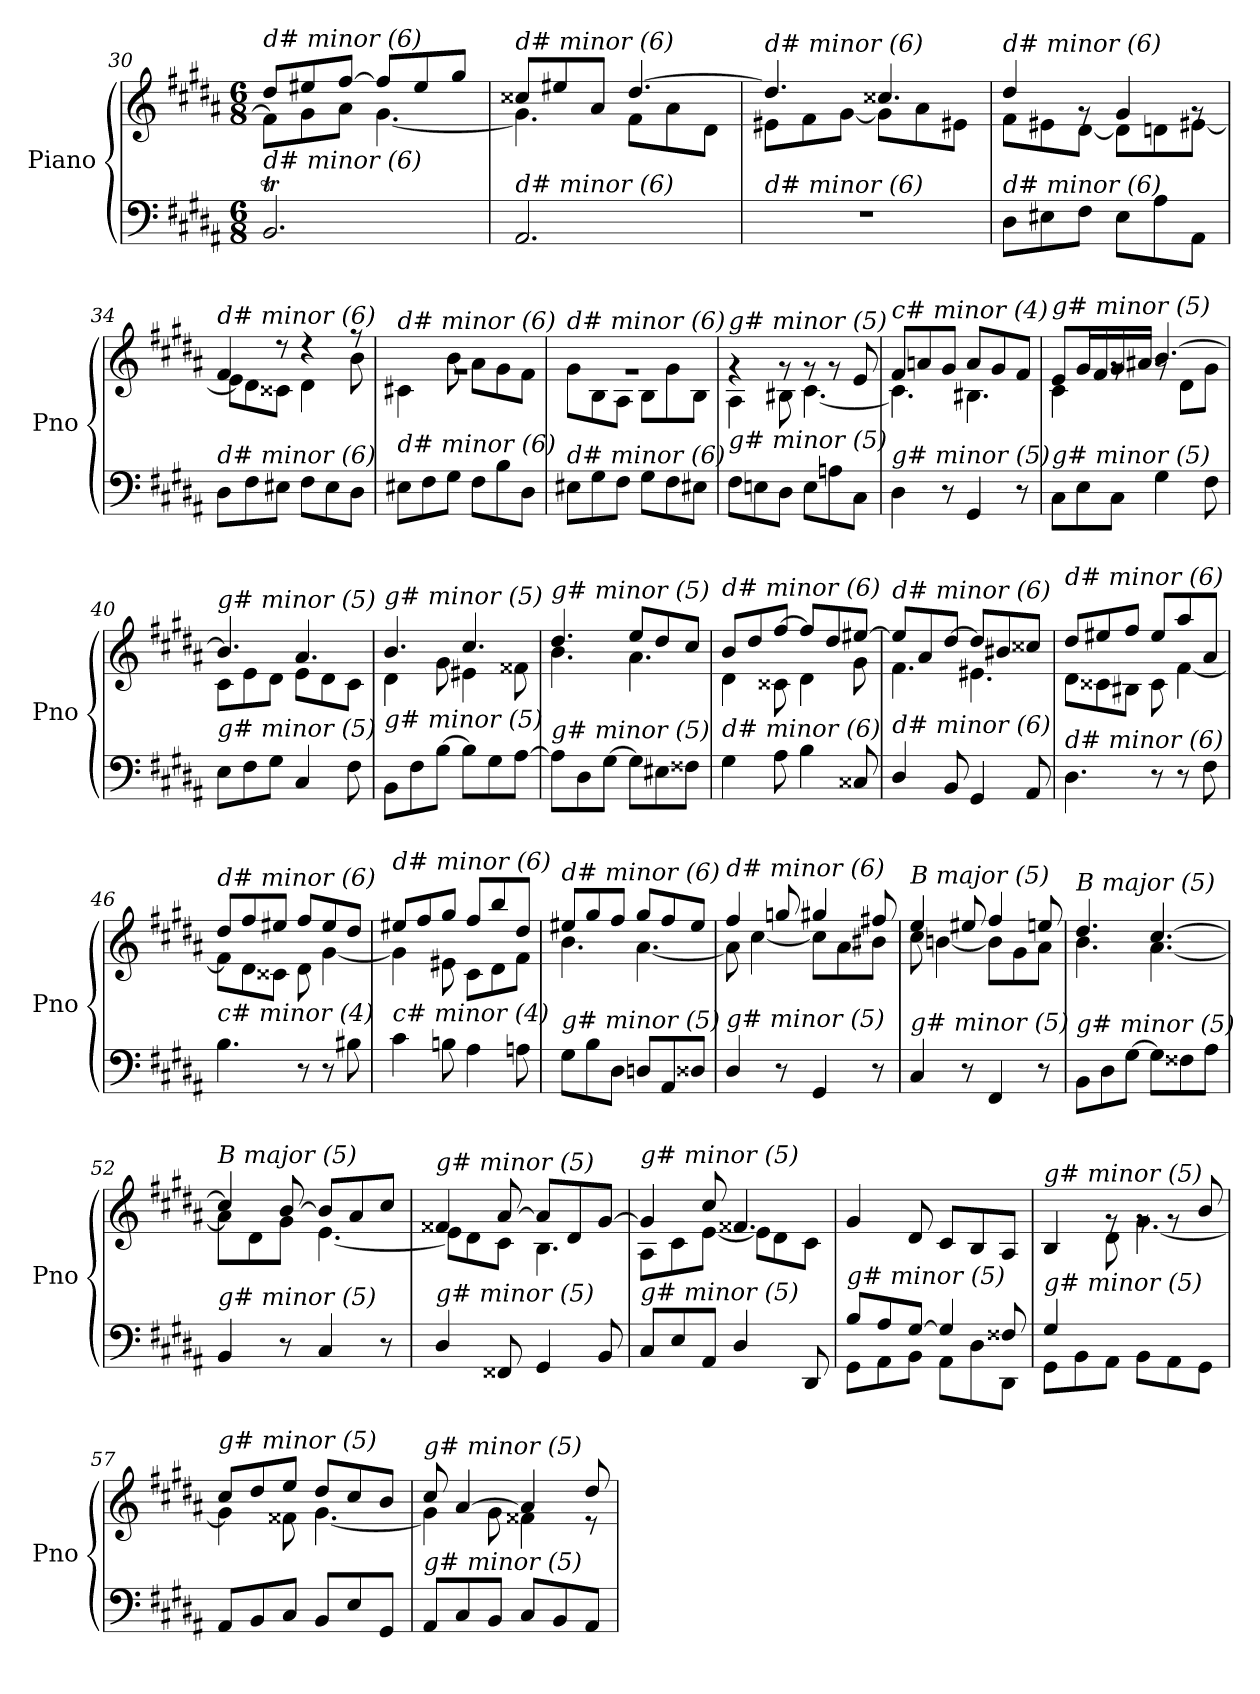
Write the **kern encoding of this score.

**kern	**kern
*part1	*part1
*staff2	*staff1
*I"Piano	*
*I'Pno	*
*clefF4	*clefG2
*k[f#c#g#d#a#]	*k[f#c#g#d#a#]
*M6/8	*M6/8
=30	=30
*	*^
!	!LO:TX:i:t=d# minor (6)	!
!LO:TX:i:t=d# minor (6)	!	!
2.BBT/	8dd#/L	8f#\L]
.	8ee#X/	8g#\
.	[8ff#/J	8a#\J
.	8ff#/L]	[4.g#\
.	8ee#/	.
.	8gg#/J	.
=31	=31	=31
!	!LO:TX:i:t=d# minor (6)	!
!LO:TX:i:t=d# minor (6)	!	!
2.AA#/	8cc##X/L	4.g#\]
.	8ee#X/	.
.	8a#/J	.
.	[4.dd#/	8f#\L
.	.	8a#\
.	.	8d#\J
=32	=32	=32
!	!LO:TX:i:t=d# minor (6)	!
!LO:TX:i:t=d# minor (6)	!	!
2.r	4.dd#/]	8e#X\L
.	.	8f#\
.	.	[8g#\J
.	4.cc##X/	8g#\L]
.	.	8a#\
.	.	8e#X\J
=33	=33	=33
!	!LO:TX:i:t=d# minor (6)	!
!LO:TX:i:t=d# minor (6)	!	!
8D#\L	4dd#/	8f#\L
8E#X\	.	8e#X\
8F#\J	8rg	[8d#\J
8E#\L	4g#/	8d#\L]
8A#\	.	8dni\
8AA#\J	8rg	[8e#X\J
!!LO:LB:g=z	!!
=34	=34	=34
!	!LO:TX:i:t=d# minor (6)	!
!LO:TX:i:t=d# minor (6)	!	!
8D#\L	4f#/	8e#\L]
8F#\	.	8d#\
8E#X\J	8r	8c##Xj\J
8F#\L	4r	4d#\
8E#\	.	.
8D#\J	8r	8b\
=35	=35	=35
!	!LO:TX:i:t=d# minor (6)	!
!LO:TX:i:t=d# minor (6)	!	!
8E#X\L	2.rg	4c#X\
8F#\	.	.
8G#\J	.	8b\
8F#\L	.	8a#\L
8B\	.	8g#\
8D#\J	.	8f#\J
=36	=36	=36
!	!LO:TX:i:t=d# minor (6)	!
!LO:TX:i:t=d# minor (6)	!	!
8E#X\L	2.rg	8g#\L
8G#\	.	8B\
8F#\J	.	8A#\J
8G#\L	.	8B\L
8F#\	.	8g#\
8E#X\J	.	8B\J
=37	=37	=37
!	!LO:TX:i:t=g# minor (5)	!
!LO:TX:i:t=g# minor (5)	!	!
8F#\L	4rg	4A#\
8En\	.	.
8D#\J	8rg	8B#Xj\
8E\L	8rg	[4.c#\
8An\	8rg	.
8C#\J	8e/	.
=38	=38	=38
!	!LO:TX:i:t=c# minor (4)	!
!LO:TX:i:t=g# minor (5)	!	!
4D#\	8f#/L	4.c#\]
.	8an/	.
8r	8g#/J	.
4GG#/	8a/L	4.B#X\
.	8g#/	.
8r	8f#/J	.
=39	=39	=39
!	!LO:TX:i:t=g# minor (5)	!
!LO:TX:i:t=g# minor (5)	!	!
8C#\L	8e/L	4c#\
8E\	16g#/L	.
.	16f#/	.
8C#\J	16g#/	8rg
.	16a#X/JJ	.
4G#\	[4.b/	8rg
.	.	8d#\L
8F#\	.	8g#\J
!!LO:LB:g=z	!!
=40	=40	=40
!	!LO:TX:i:t=g# minor (5)	!
!LO:TX:i:t=g# minor (5)	!	!
8E\L	4.b/]	8c#\L
8F#\	.	8e\
8G#\J	.	8d#\J
4C#/	4.a#/	8e\L
.	.	8d#\
8F#\	.	8c#\J
=41	=41	=41
!	!LO:TX:i:t=g# minor (5)	!
!LO:TX:i:t=g# minor (5)	!	!
8BB\L	4.b/	4d#\
8F#\	.	.
[8B\J	.	8g#\
8B\L]	4.cc#/	4e#X\
8G#\	.	.
[8A#\J	.	8f##X\
=42	=42	=42
!	!LO:TX:i:t=g# minor (5)	!
!LO:TX:i:t=g# minor (5)	!	!
8A#\L]	4.dd#/	4.b\
8D#\	.	.
[8G#\J	.	.
8G#\L]	8ee/L	4.a#\
8E#X\	8dd#/	.
8F##X\J	8cc#/J	.
=43	=43	=43
!	!LO:TX:i:t=d# minor (6)	!
!LO:TX:i:t=d# minor (6)	!	!
4G#\	8b/L	4d#\
.	8dd#/	.
8A#\	[8ff#/J	8c##X\
4B\	8ff#/L]	4d#\
.	8dd#/	.
8C##X/	[8ee#X/J	8g#\
=44	=44	=44
!	!LO:TX:i:t=d# minor (6)	!
!LO:TX:i:t=d# minor (6)	!	!
4D#/	8ee#/L]	4.f#\
.	8a#/	.
8BB/	[8dd#/J	.
4GG#/	8dd#/L]	4.e#X\
.	8b#X/	.
8AA#/	8cc##X/J	.
!!LO:LB:g=z	!!
=45	=45	=45
!	!LO:TX:i:t=d# minor (6)	!
!LO:TX:i:t=d# minor (6)	!	!
4.D#\	8dd#/L	8d#\L
.	8ee#X/	8c##X\
.	8ff#/J	8B#X\J
8r	8ee#/L	8c##\
8r	8aa#/	[4f#\
8F#\	8a#/J	.
=46	=46	=46
!	!LO:TX:i:t=d# minor (6)	!
!LO:TX:i:t=c# minor (4)	!	!
4.B\	8dd#/L	8f#\L]
.	8ff#/	8d#\
.	8ee#X/J	8c##X\J
8r	8ff#/L	8d#\
8r	8ee#/	[4g#\
8B#X\	8dd#/J	.
=47	=47	=47
!	!LO:TX:i:t=d# minor (6)	!
!LO:TX:i:t=c# minor (4)	!	!
4c#\	8ee#X/L	4g#\]
.	8ff#/	.
8Bn\	8gg#/J	8e#X\
4A#\	8ff#/L	8c#\L
.	8bb/	8d#\
8An\	8dd#/J	8f#\J
=48	=48	=48
!	!LO:TX:i:t=d# minor (6)	!
!LO:TX:i:t=g# minor (5)	!	!
8G#\L	8ee#X/L	4.b\
8B\	8gg#/	.
8D#\J	8ff#/J	.
8Dni/L	8gg#/L	[4.a#\
8AA#/	8ff#/	.
8D##i/J	8ee#/J	.
=49	=49	=49
!	!LO:TX:i:t=d# minor (6)	!
!LO:TX:i:t=g# minor (5)	!	!
4D#/	4ff#/	8a#\]
.	.	[4cc#\
8r	8ggni/	.
4GG#/	4gg#/	8cc#\L]
.	.	8a#\
8r	8ff#X/	8b#X\J
!!LO:LB:g=z	!!
=50	=50	=50
!	!LO:TX:i:t=B major (5)	!
!LO:TX:i:t=g# minor (5)	!	!
4C#/	4ee/	8cc#\
.	.	[4bn\
8r	8ee#X/	.
4FF#/	4ff#/	8b\L]
.	.	8g#\
8r	8een/	8a#\J
=51	=51	=51
!	!LO:TX:i:t=B major (5)	!
!LO:TX:i:t=g# minor (5)	!	!
8BB\L	4.dd#/	4.b\
8D#\	.	.
[8G#\J	.	.
8G#\L]	[4.cc#/	[4.a#\
8F##X\	.	.
8A#\J	.	.
=52	=52	=52
!	!LO:TX:i:t=B major (5)	!
!LO:TX:i:t=g# minor (5)	!	!
4BB/	4cc#/]	8a#\L]
.	.	8d#\
8r	[8b/	8g#\J
4C#/	8b/L]	[4.e\
.	8a#/	.
8r	8cc#/J	.
=53	=53	=53
!	!LO:TX:i:t=g# minor (5)	!
!LO:TX:i:t=g# minor (5)	!	!
4D#/	4f##X/	8e\L]
.	.	8d#\
8FF##X/	[8a#/	8c#\J
4GG#/	8a#/L]	4.B\
.	8d#/	.
8BB/	[8g#/J	.
=54	=54	=54
!	!LO:TX:i:t=g# minor (5)	!
!LO:TX:i:t=g# minor (5)	!	!
8C#/L	4g#/]	8A#\L
8E/	.	8c#\
8AA#/J	8cc#/	[8e\J
4D#/	4.f##X/	8e\L]
.	.	8d#\
8DD#/	.	8c#\J
!!LO:LB:g=z
=55	=55	=55
*^	*	*
!	!	!LO:TX:i:t=g# minor (5)	!
!LO:TX:i:t=g# minor (5)	!	!	!
*	*	*v	*v
8B/L	8GG#\L	4g#/
8A#/	8AA#\	.
[8G#/J	8BB\J	8d#/
4G#/]	8AA#\L	8c#/L
.	8D#\	8B/
8F##X/	8DD#\J	8A#/J
=56	=56	=56
*	*	*^
!	!	!LO:TX:i:t=g# minor (5)	!
!LO:TX:i:t=g# minor (5)	!	!	!
4G#/	8GG#\L	4B/	4ryy
.	8BB\	.	.
2ryy	8AA#\J	8rg	8d#\
.	8BB\L	8rg	[4.g#\
.	8AA#\	8rg	.
.	8GG#\J	8b/	.
=57	=57	=57	=57
!	!	!LO:TX:i:t=g# minor (5)	!
!LO:TX:i:t=g# minor (5)	!	!	!
*v	*v	*	*
8AA#/L	8cc#/L	4g#\]
8BB/	8dd#/	.
8C#/J	8ee/J	8f##X\
8BB/L	8dd#/L	[4.g#\
8E/	8cc#/	.
8GG#/J	8b/J	.
=58	=58	=58
!	!LO:TX:i:t=g# minor (5)	!
!LO:TX:i:t=g# minor (5)	!	!
8AA#/L	8cc#/	4g#\]
8C#/	[4a#/	.
8BB/J	.	8g#\
8C#/L	4a#/]	4f##X\
8BB/	.	.
8AA#/J	8dd#/	8r
*	*v	*v
=	=
*-	*-
